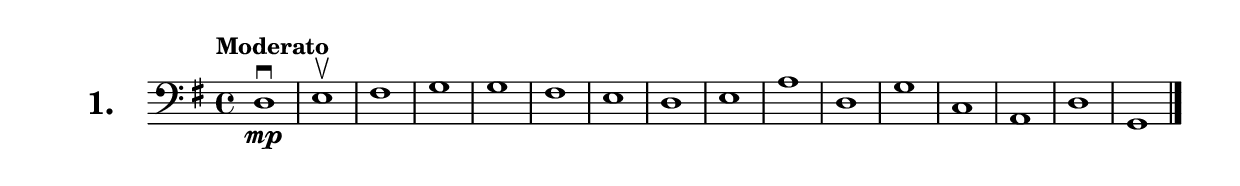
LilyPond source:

\version "2.18.2"

\score {
  \new StaffGroup = "" \with {
    instrumentName = \markup { \bold \huge { \larger "1." }}
  }
  <<
    \new Staff = "celloI"
    \relative c {
      \clef bass
      \key g \major
      \time 4/4
      \tempo "Moderato"

      d1\downbow\mp | %01
      e\upbow       | %02
      fis           | %03
      g             | %04
      g             | %05
      fis           | %06
      e             | %07
      d             | %08
      e             | %09
      a             | %10
      d,            | %11
      g             | %12
      c,            | %13
      a             | %14
      d             | %15
      g, \bar "|."  | %16

    }
  >>
  \layout {}
  \header {
    composer = "Sebastian Lee"
  }
}
